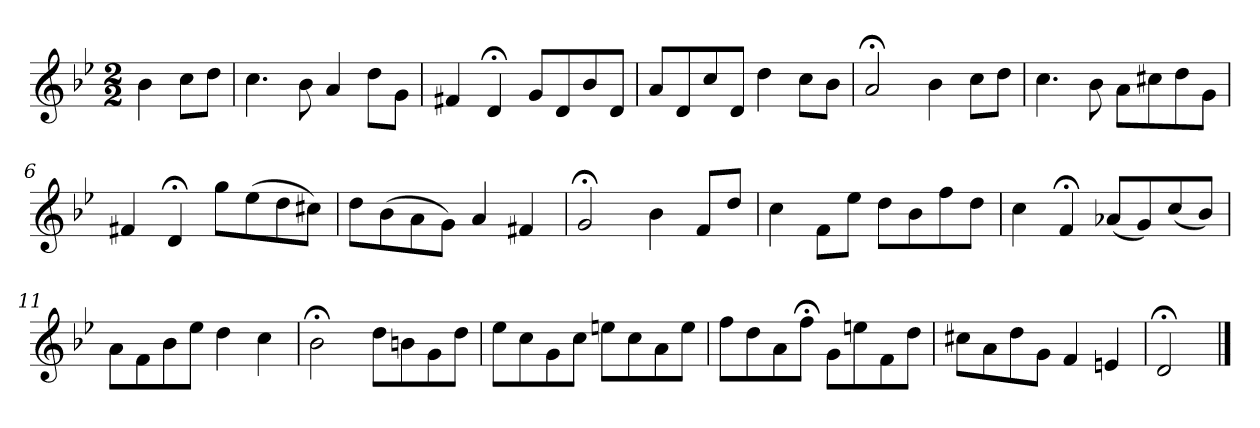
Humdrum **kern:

**kern
*part1
*staff1
*k[b-e-]
*g:
*M2/2
*MM120
=
4b-
8ccL
8ddJ
=1
4.cc
8b-
4a
8ddL
8gJ
=2
4f#X
4d;<
8gL
8d
8b-
8dJ
=3
8aL
8d
8cc
8dJ
4dd
8ccL
8b-J
=4
2a;<
4b-
8ccL
8ddJ
=5
4.cc
8b-
8aL
8cc#X
8dd
8gJ
=6
4f#X
4d;<
8ggL
(8ee-
8dd
8cc#XJ)
=7
8ddL
(8b-
8a
8gJ)
4a
4f#X
=8
2g;<
4b-
8fL
8ddJ
=9
4cc
8fL
8ee-J
8ddL
8b-
8ff
8ddJ
=10
4cc
4f;<
(8a-XL
8g)
(8cc
8b-J)
=11
8aL
8f
8b-
8ee-J
4dd
4cc
=12
2b-;<
8ddL
8bn
8g
8ddJ
=13
8ee-L
8cc
8g
8ccJ
8eenL
8cc
8a
8eeJ
=14
8ffL
8dd
8a
8ff;<J
8gL
8een
8f
8ddJ
=15
8cc#XL
8a
8dd
8gJ
4f
4en
=16
2d;<
==
*-
